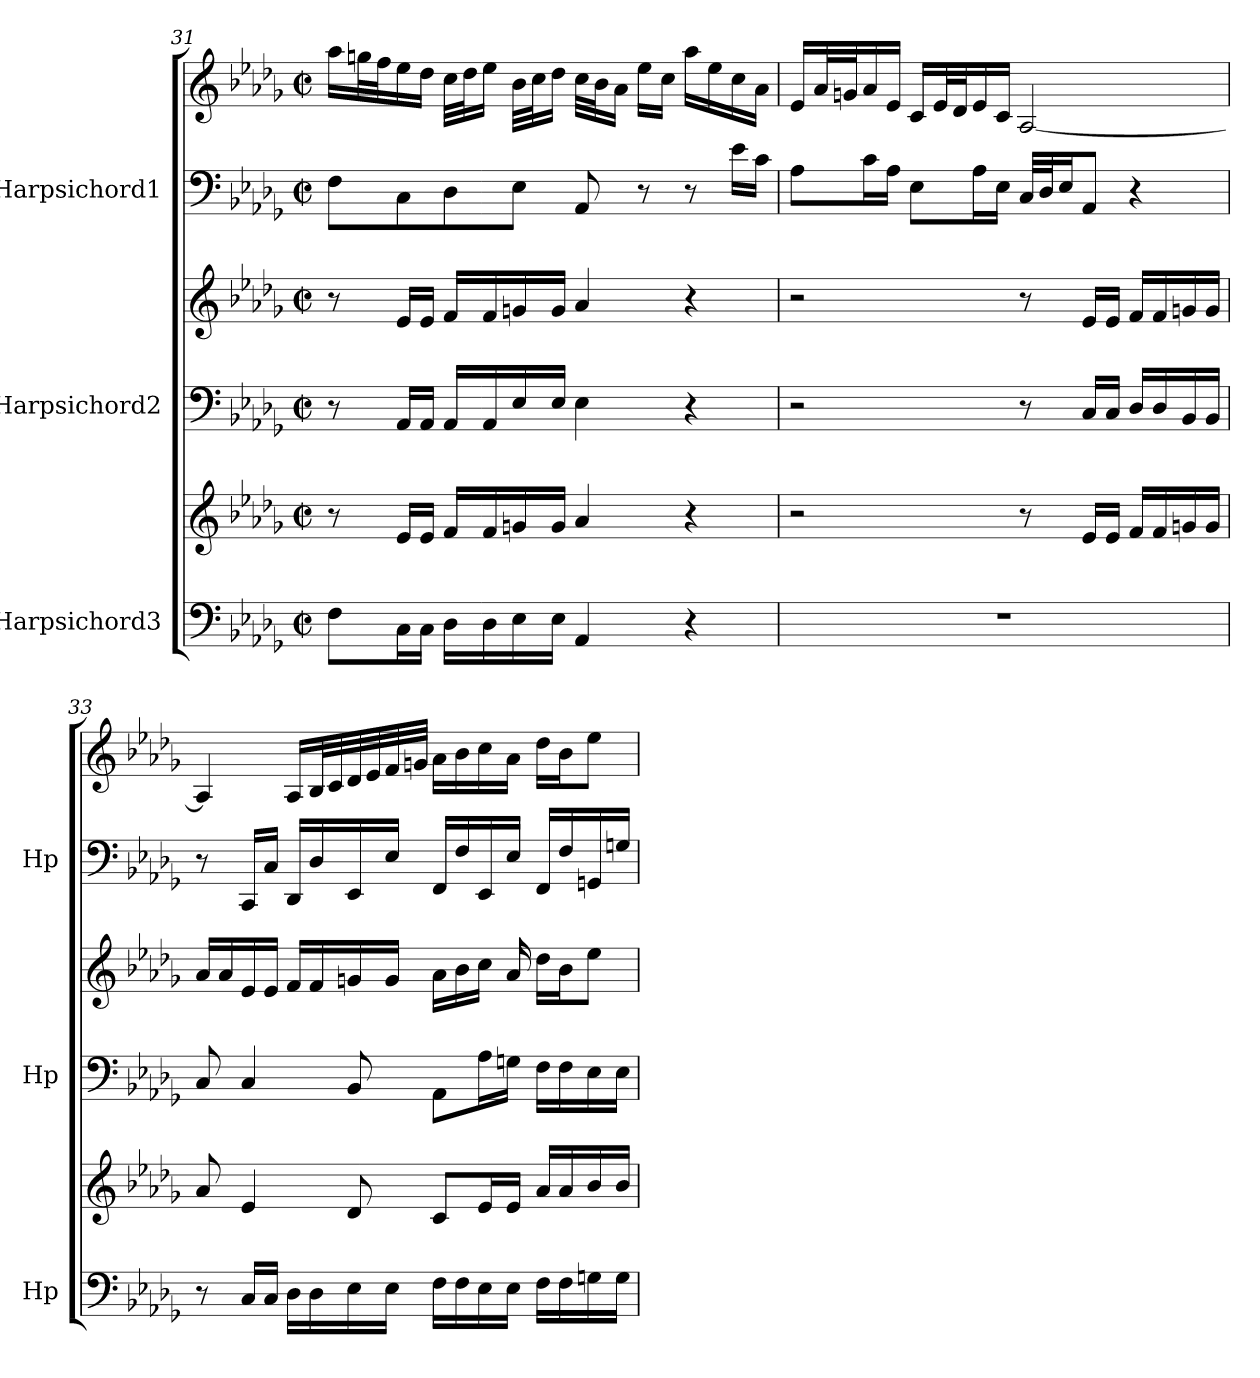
**kern	**kern	**kern	**kern	**kern	**kern
*part3	*part3	*part2	*part2	*part1	*part1
*staff6	*staff5	*staff4	*staff3	*staff2	*staff1
*I"Harpsichord3	*	*I"Harpsichord2	*	*I"Harpsichord1	*
*I'Hp	*	*I'Hp	*	*I'Hp	*
!!LO:LB:g=z
*clefF4	*clefG2	*clefF4	*clefG2	*clefF4	*clefG2
*k[b-e-a-d-g-]	*k[b-e-a-d-g-]	*k[b-e-a-d-g-]	*k[b-e-a-d-g-]	*k[b-e-a-d-g-]	*k[b-e-a-d-g-]
*M4/4	*M4/4	*M4/4	*M4/4	*M4/4	*M4/4
*met(c|)	*met(c|)	*met(c|)	*met(c|)	*met(c|)	*met(c|)
=31	=31	=31	=31	=31	=31
8F\L	8r	8r	8r	8F\L	16aa-\LL
.	.	.	.	.	32ggn\L
.	.	.	.	.	32ff\J
16C\L	16e-/LL	16AA-/LL	16e-/LL	8C\	16ee-\
16C\JJ	16e-/JJ	16AA-/JJ	16e-/JJ	.	16dd-\JJ
16D-\LL	16f/LL	16AA-/LL	16f/LL	8D-\	32cc\LLL
.	.	.	.	.	32dd-\J
16D-\	16f/	16AA-/	16f/	.	16ee-\JJ
16E-\	16gn/	16E-/	16gn/	8E-\J	32b-\LLL
.	.	.	.	.	32cc\J
16E-\JJ	16g/JJ	16E-/JJ	16g/JJ	.	16dd-\JJ
4AA-/	4a-/	4E-\	4a-/	8AA-/	32cc\LLL
.	.	.	.	.	32b-\J
.	.	.	.	.	16a-\JJ
.	.	.	.	8r	16ee-\LL
.	.	.	.	.	16cc\JJ
4r	4r	4r	4r	8r	16aa-\LL
.	.	.	.	.	16ee-\
.	.	.	.	16e-\LL	16cc\
.	.	.	.	16c\JJ	16a-\JJ
=32	=32	=32	=32	=32	=32
1r	2r	2r	2r	8A-\L	16e-/LL
.	.	.	.	.	32a-/L
.	.	.	.	.	32gn/J
.	.	.	.	16c\L	16a-/
.	.	.	.	16A-\JJ	16e-/JJ
.	.	.	.	8E-\L	16c/LL
.	.	.	.	.	32e-/L
.	.	.	.	.	32d-/J
.	.	.	.	16A-\L	16e-/
.	.	.	.	16E-\JJ	16c/JJ
.	8r	8r	8r	32C/LLL	[2A-/
.	.	.	.	32D-/J	.
.	.	.	.	16E-/J	.
.	16e-/LL	16C/LL	16e-/LL	8AA-/J	.
.	16e-/JJ	16C/JJ	16e-/JJ	.	.
.	16f/LL	16D-/LL	16f/LL	4r	.
.	16f/	16D-/	16f/	.	.
.	16gn/	16BB-/	16gn/	.	.
.	16g/JJ	16BB-/JJ	16g/JJ	.	.
!!LO:LB:g=z
=33	=33	=33	=33	=33	=33
8r	8a-/	8C/	16a-/LL	8r	4A-/]
.	.	.	16a-/	.	.
16C/LL	4e-/	4C/	16e-/	16CC/LL	.
16C/JJ	.	.	16e-/JJ	16C/JJ	.
16D-\LL	.	.	16f/LL	16DD-/LL	16A-/LL
16D-\	.	.	16f/	16D-/	32B-/L
.	.	.	.	.	32c/
16E-\	8d-/	8BB-/	16gn/	16EE-/	32d-/
.	.	.	.	.	32e-/
16E-\JJ	.	.	16g/JJ	16E-/JJ	32f/
.	.	.	.	.	32gn/JJJ
16F\LL	8c/L	8AA-\L	16a-\LL	16FF/LL	16a-\LL
16F\	.	.	16b-\	16F/	16b-\
16E-\	16e-/L	16A-\L	16cc\JJ	16EE-/	16cc\
16E-\JJ	16e-/JJ	16Gn\JJ	16a-/	16E-/JJ	16a-\JJ
16F\LL	16a-/LL	16F\LL	16dd-\LL	16FF/LL	16dd-\LL
16F\	16a-/	16F\	16b-\J	16F/	16b-\J
16Gn\	16b-/	16E-\	8ee-\J	16GGn/	8ee-\J
16G\JJ	16b-/JJ	16E-\JJ	.	16Gn/JJ	.
=	=	=	=	=	=
*-	*-	*-	*-	*-	*-
